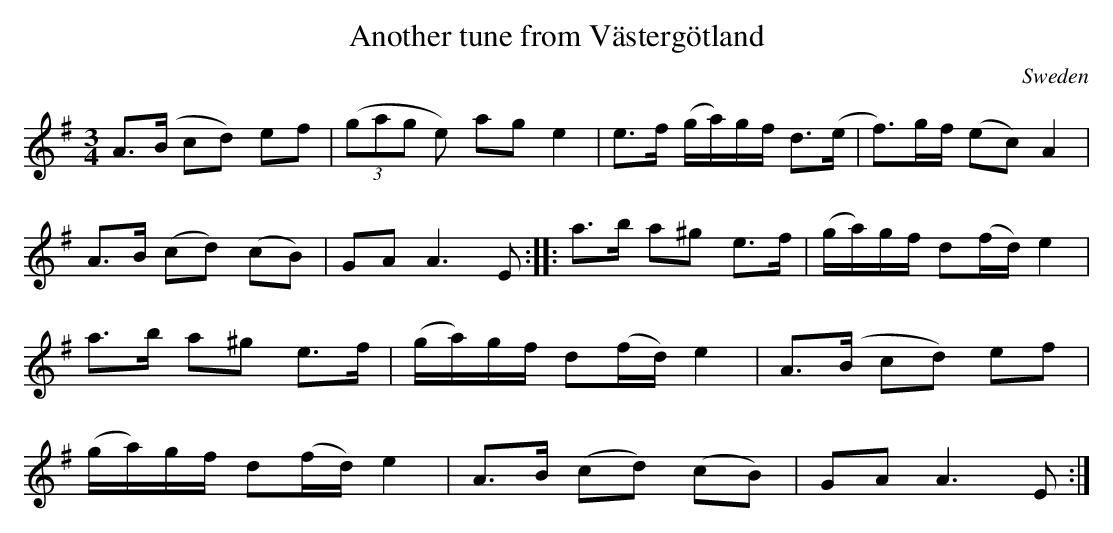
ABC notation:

X:1
T:Another tune from Västergötland
L:1/8
M:3/4
O:Sweden
K:G major
A>(B cd) ef|((3gag e) ag e2|e>f (g/2a/2)g/2f/2 d>(e|f)>gf/2 (ec) A2|\
A>B (cd) (cB)| GA A3 E::a>b a^g e>f| (g/2a/2)g/2f/2 d(f/2d/2) e2|\
a>b a^g e>f| (g/2a/2)g/2f/2 d(f/2d/2) e2|A>(B cd) ef| \
(g/2a/2)g/2f/2 d(f/2d/2) e2| A>B (cd) (cB)| GA A3 E:|
